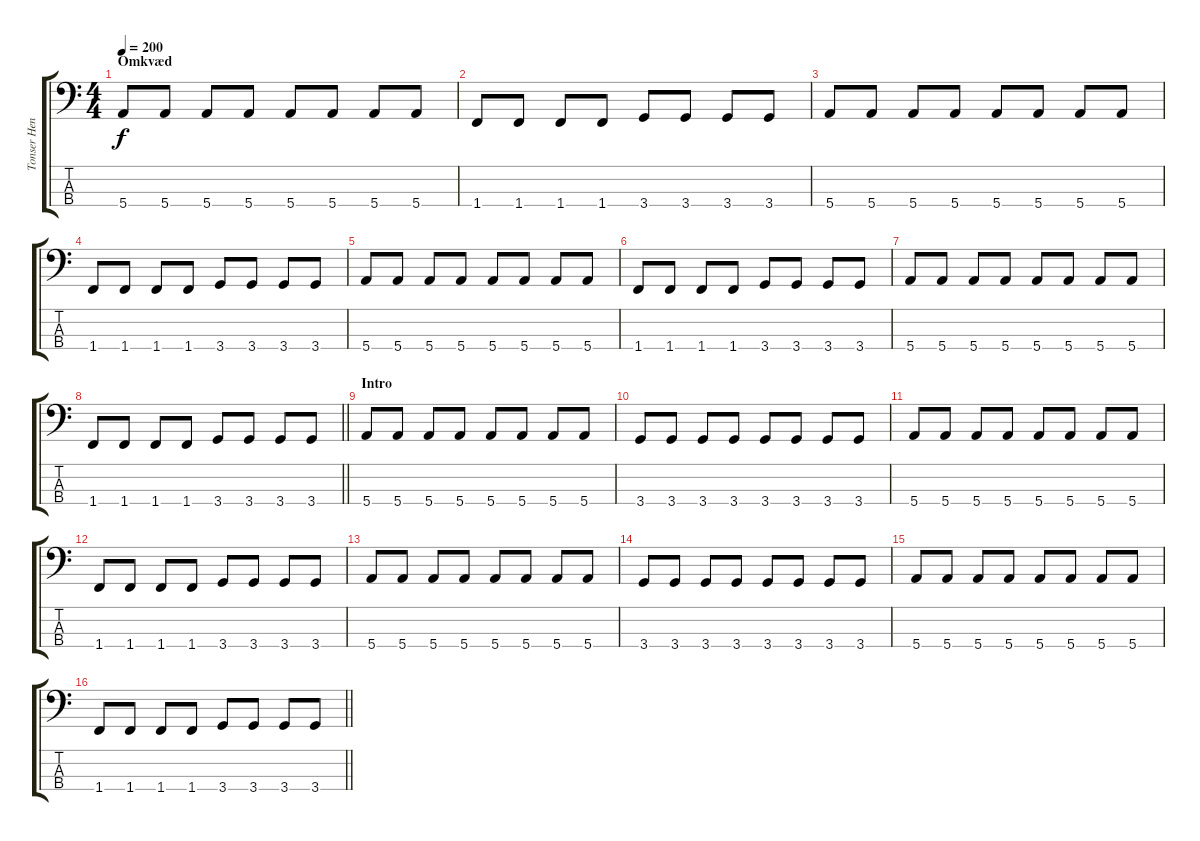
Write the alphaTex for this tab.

\track ("Tonser Henrik" "Tonser Hen") {instrument electricbasspick}
\staff {score tabs}
\tuning (G2 D2 A1 E1) {hide}
\ts (4 4)
\section ("" "Omkvæd")
\tempo 200
\clef f4
\ks c
5.4.8{dy f} 5.4.8 5.4.8 5.4.8 5.4.8 5.4.8 5.4.8 5.4.8 |
1.4.8 1.4.8 1.4.8 1.4.8 3.4.8 3.4.8 3.4.8 3.4.8 |
5.4.8 5.4.8 5.4.8 5.4.8 5.4.8 5.4.8 5.4.8 5.4.8 |
1.4.8 1.4.8 1.4.8 1.4.8 3.4.8 3.4.8 3.4.8 3.4.8 |
5.4.8 5.4.8 5.4.8 5.4.8 5.4.8 5.4.8 5.4.8 5.4.8 |
1.4.8 1.4.8 1.4.8 1.4.8 3.4.8 3.4.8 3.4.8 3.4.8 |
5.4.8 5.4.8 5.4.8 5.4.8 5.4.8 5.4.8 5.4.8 5.4.8 |
\barLineRight lightlight
1.4.8 1.4.8 1.4.8 1.4.8 3.4.8 3.4.8 3.4.8 3.4.8 |
\section ("" "Intro")
5.4.8 5.4.8 5.4.8 5.4.8 5.4.8 5.4.8 5.4.8 5.4.8 |
3.4.8 3.4.8 3.4.8 3.4.8 3.4.8 3.4.8 3.4.8 3.4.8 |
5.4.8 5.4.8 5.4.8 5.4.8 5.4.8 5.4.8 5.4.8 5.4.8 |
1.4.8 1.4.8 1.4.8 1.4.8 3.4.8 3.4.8 3.4.8 3.4.8 |
5.4.8 5.4.8 5.4.8 5.4.8 5.4.8 5.4.8 5.4.8 5.4.8 |
3.4.8 3.4.8 3.4.8 3.4.8 3.4.8 3.4.8 3.4.8 3.4.8 |
5.4.8 5.4.8 5.4.8 5.4.8 5.4.8 5.4.8 5.4.8 5.4.8 |
\barLineRight lightlight
1.4.8 1.4.8 1.4.8 1.4.8 3.4.8 3.4.8 3.4.8 3.4.8
